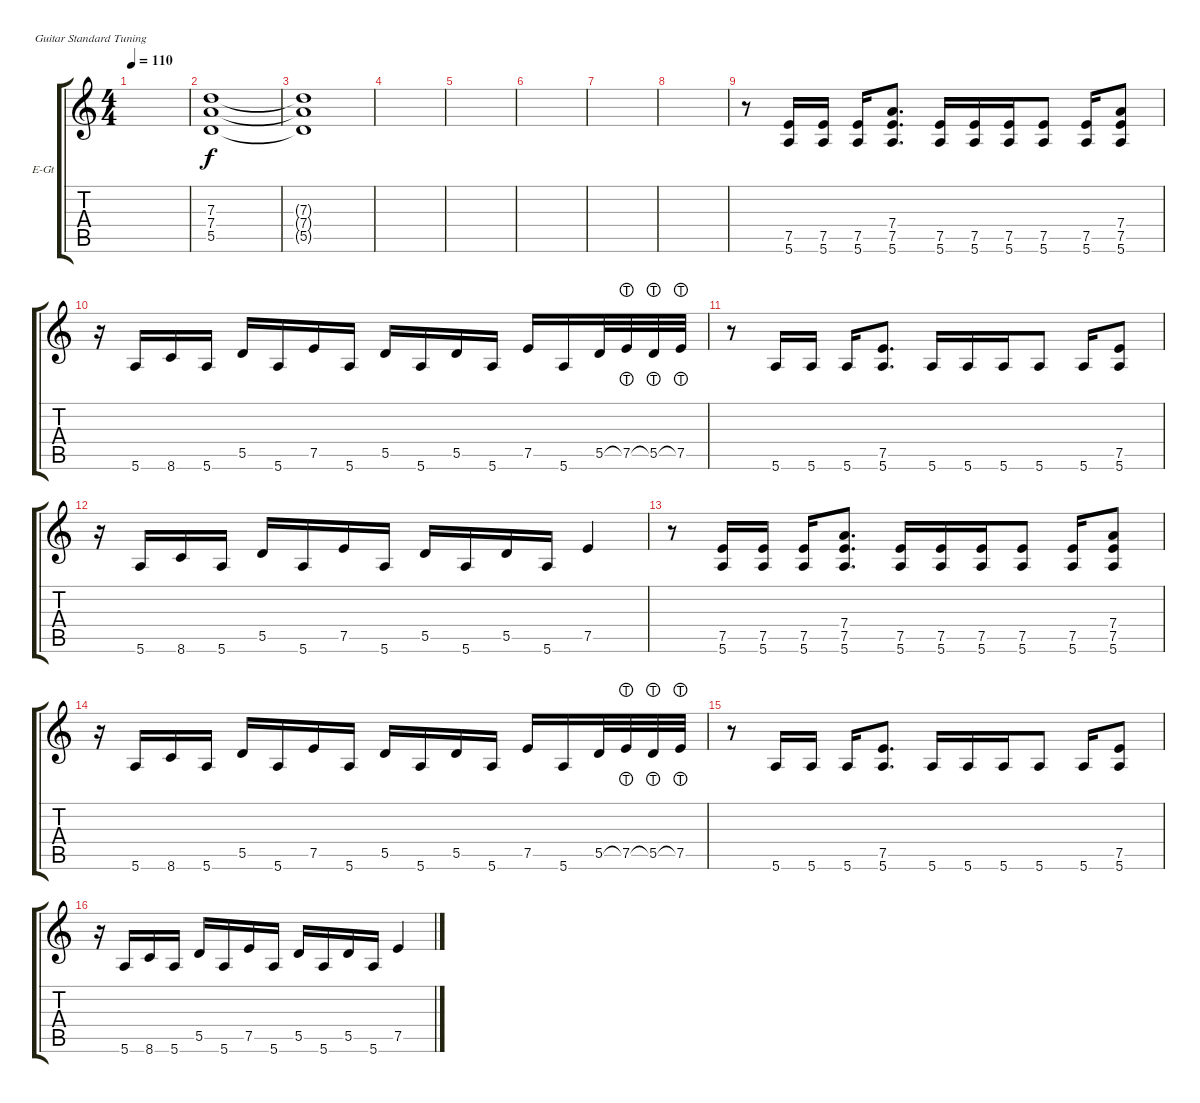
\defaultSystemsLayout 4
\bracketExtendMode groupsimilarinstruments
\firstSystemTrackNameOrientation horizontal
\otherSystemsTrackNameOrientation horizontal
\track ("Electric Guitar" "E-Gt") {instrument distortionguitar}
\staff {score tabs}
\tuning (E4 B3 G3 D3 A2 E2)
\ts (4 4)
\tempo 110
\clef g2
\ks c
|
(7.3 7.4 5.5).1 |
(7.3{t} 7.4{t} 5.5{t}).1 |
|
|
|
|
|
r.8 (7.5 5.6).16 (7.5 5.6).16 (7.5 5.6).16 (7.4 7.5 5.6).8{d} (7.5 5.6).16 (7.5 5.6).16 (7.5 5.6).16 (7.5 5.6).8 (7.5 5.6).16 (7.4 7.5 5.6).8 |
r.16 5.6.16 8.6.16 5.6.16 5.5.16 5.6.16 7.5.16 5.6.16 5.5.16 5.6.16 5.5.16 5.6.16 7.5.16 5.6.16 5.5.32 7.5{lht}.32 5.5{lht}.32 7.5{lht}.32 |
r.8 5.6.16 5.6.16 5.6.16 (7.5 5.6).8{d} 5.6.16 5.6.16 5.6.16 5.6.8 5.6.16 (7.5 5.6).8 |
r.16 5.6.16 8.6.16 5.6.16 5.5.16 5.6.16 7.5.16 5.6.16 5.5.16 5.6.16 5.5.16 5.6.16 7.5.4 |
r.8 (7.5 5.6).16 (7.5 5.6).16 (7.5 5.6).16 (7.4 7.5 5.6).8{d} (7.5 5.6).16 (7.5 5.6).16 (7.5 5.6).16 (7.5 5.6).8 (7.5 5.6).16 (7.4 7.5 5.6).8 |
r.16 5.6.16 8.6.16 5.6.16 5.5.16 5.6.16 7.5.16 5.6.16 5.5.16 5.6.16 5.5.16 5.6.16 7.5.16 5.6.16 5.5.32 7.5{lht}.32 5.5{lht}.32 7.5{lht}.32 |
r.8 5.6.16 5.6.16 5.6.16 (7.5 5.6).8{d} 5.6.16 5.6.16 5.6.16 5.6.8 5.6.16 (7.5 5.6).8 |
r.16 5.6.16 8.6.16 5.6.16 5.5.16 5.6.16 7.5.16 5.6.16 5.5.16 5.6.16 5.5.16 5.6.16 7.5.4
